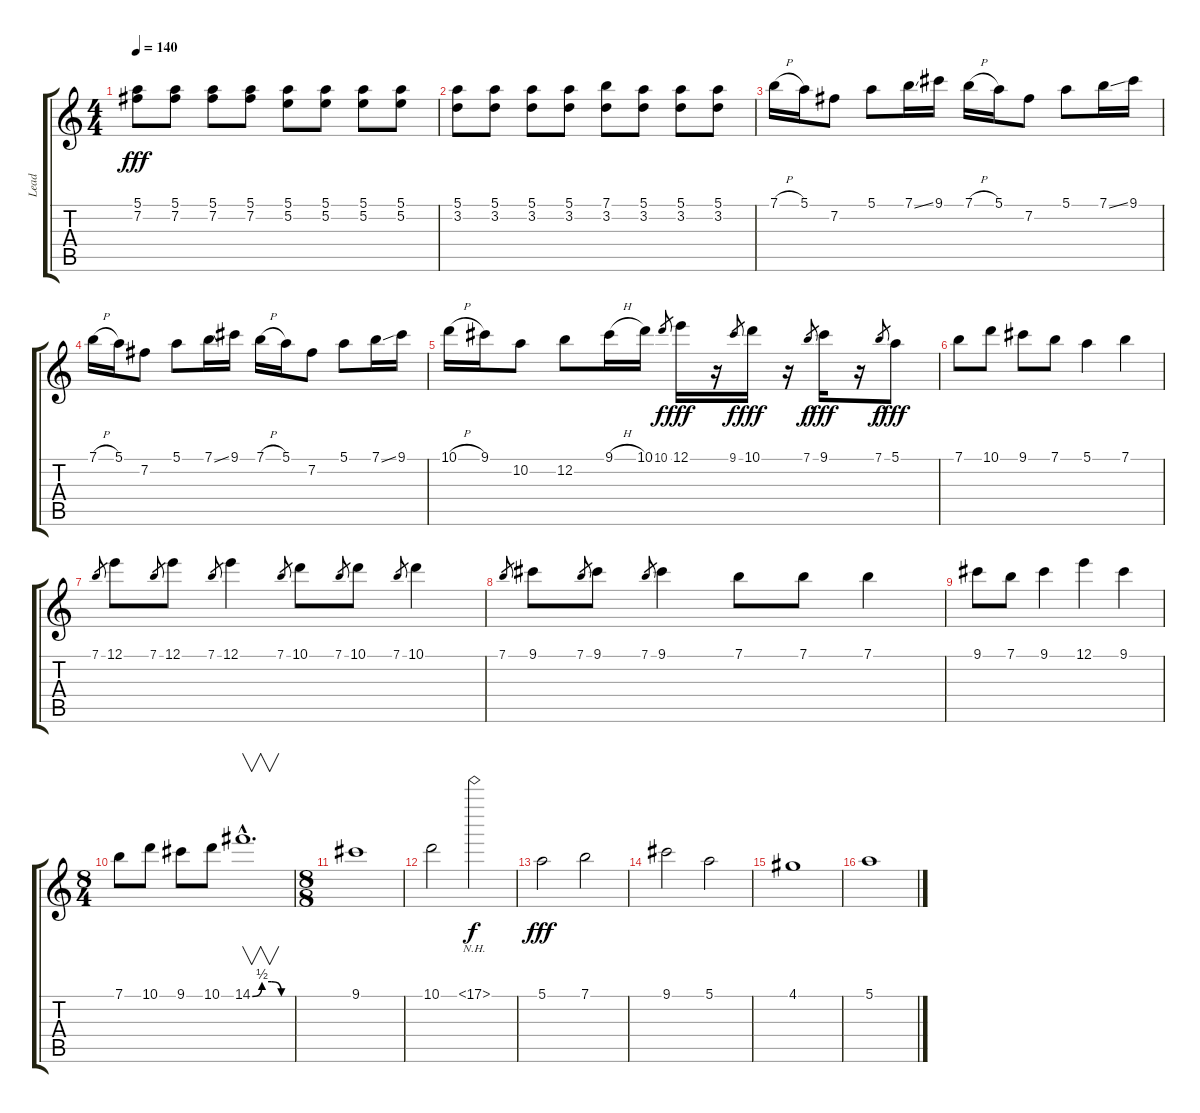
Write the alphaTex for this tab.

\track ("Lead" "Lead") {instrument acousticguitarsteel}
\staff {score tabs}
\tuning (E4 B3 G3 D3 A2 E2) {hide}
\ts (4 4)
\tempo 140
\clef g2
\ks c
(5.1 7.2).8{dy fff} (5.1 7.2).8 (5.1 7.2).8 (5.1 7.2).8 (5.1 5.2).8 (5.1 5.2).8 (5.1 5.2).8 (5.1 5.2).8 |
(5.1 3.2).8 (5.1 3.2).8 (5.1 3.2).8 (5.1 3.2).8 (7.1 3.2).8 (5.1 3.2).8 (5.1 3.2).8 (5.1 3.2).8 |
7.1{h}.16{volume 16 instrument distortionguitar} 5.1.16 7.2.8 5.1.8 7.1{ss}.16 9.1.16 7.1{h}.16 5.1.16 7.2.8 5.1.8 7.1{ss}.16 9.1.16 |
7.1{h}.16 5.1.16 7.2.8 5.1.8 7.1{ss}.16 9.1.16 7.1{h}.16 5.1.16 7.2.8 5.1.8 7.1{ss}.16 9.1.16 |
10.1{h}.16 9.1.16 10.2.8 12.2.8 9.1{h}.16 10.1.16 10.1.8{gr dy f} 12.1.16{dy fff} r.16 9.1.8{gr dy f} 10.1.16{dy fff} r.16 7.1.8{gr dy f} 9.1.16{dy fff} r.16 7.1.8{gr dy f} 5.1.8{dy fff} |
7.1.8 10.1.8 9.1.8 7.1.8 5.1.4 7.1.4 |
7.1.8{gr} 12.1.8{instrument distortionguitar} 7.1.8{gr} 12.1.8 7.1.8{gr} 12.1.4 7.1.8{gr} 10.1.8 7.1.8{gr} 10.1.8 7.1.8{gr} 10.1.4 |
7.1.8{gr} 9.1.8 7.1.8{gr} 9.1.8 7.1.8{gr} 9.1.4 7.1.8 7.1.8 7.1.4 |
9.1.8 7.1.8 9.1.4 12.1.4 9.1.4 |
\ts (8 4)
7.1.8 10.1.8 9.1.8 10.1.8 14.1{be (custom 0 0 15 2 30 2 45 0 60 0) hac}.1{v d} |
\ts (8 8)
9.1.1 |
10.1.2 17.1{nh}.2{dy f} |
5.1.2{dy fff} 7.1.2 |
9.1.2 5.1.2 |
4.1.1 |
5.1.1
